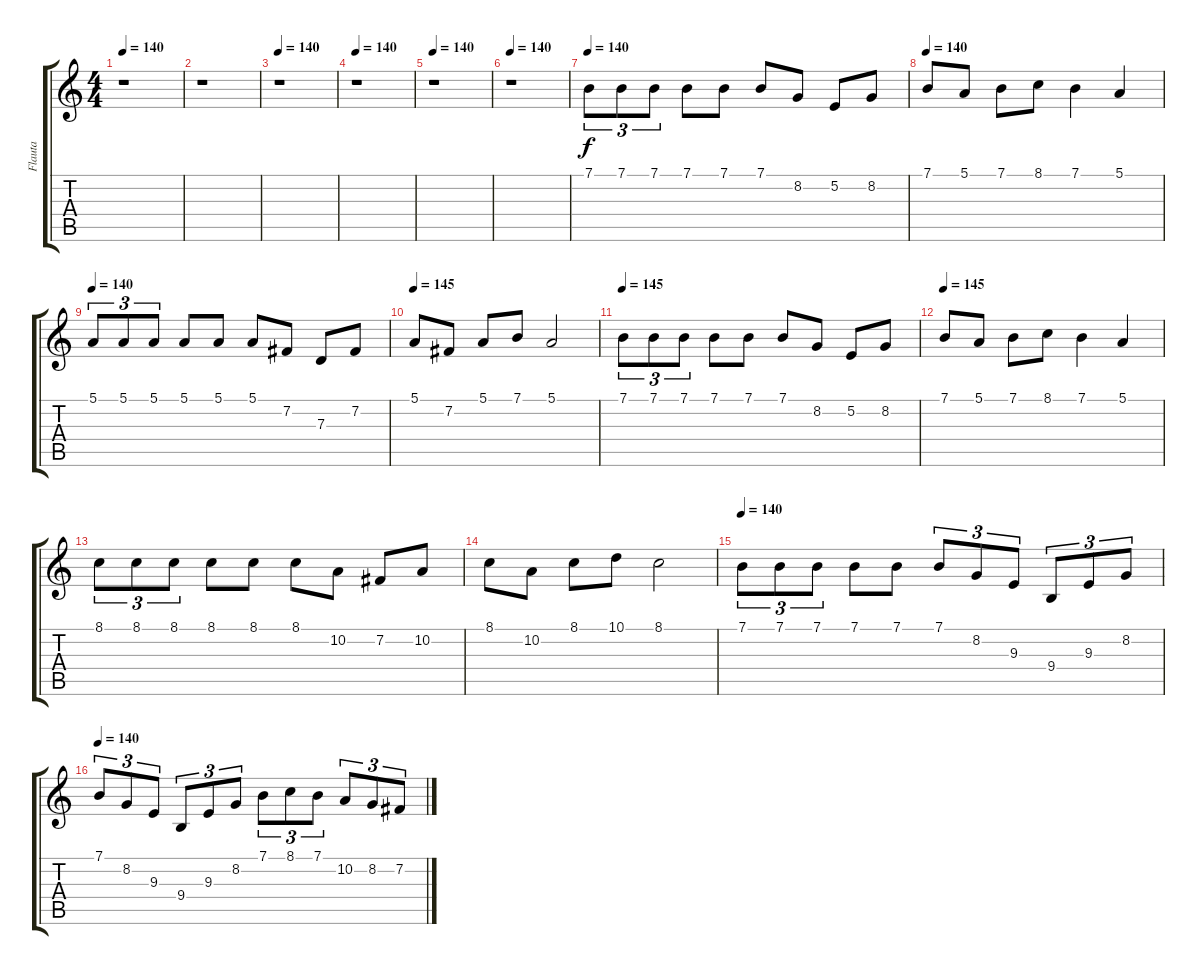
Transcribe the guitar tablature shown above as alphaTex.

\track ("Flauta" "Flauta") {instrument panflute}
\staff {score tabs}
\tuning (E4 B3 G3 D3 A2 E2) {hide}
\ts (4 4)
\tempo 140
\clef g2
\ks c
r.1{dy f} |
r.1 |
\tempo 145
\tempo 140
r.1 |
\tempo 140
r.1 |
\tempo 140
r.1 |
\tempo 140
r.1 |
\tempo 145
\tempo 140
7.1.8{tu (3 2)} 7.1.8{tu (3 2)} 7.1.8{tu (3 2)} 7.1.8 7.1.8 7.1.8 8.2.8 5.2.8 8.2.8 |
\tempo 145
\tempo 140
7.1.8 5.1.8 7.1.8 8.1.8 7.1.4 5.1.4 |
\tempo 145
\tempo 140
5.1.8{tu (3 2)} 5.1.8{tu (3 2)} 5.1.8{tu (3 2)} 5.1.8 5.1.8 5.1.8 7.2.8 7.3.8 7.2.8 |
\tempo 145
5.1.8 7.2.8 5.1.8 7.1.8 5.1.2 |
\tempo 145
7.1.8{tu (3 2)} 7.1.8{tu (3 2)} 7.1.8{tu (3 2)} 7.1.8 7.1.8 7.1.8 8.2.8 5.2.8 8.2.8 |
\tempo 145
7.1.8 5.1.8 7.1.8 8.1.8 7.1.4 5.1.4 |
8.1.8{tu (3 2)} 8.1.8{tu (3 2)} 8.1.8{tu (3 2)} 8.1.8 8.1.8 8.1.8 10.2.8 7.2.8 10.2.8 |
8.1.8 10.2.8 8.1.8 10.1.8 8.1.2 |
\tempo 145
\tempo 140
7.1.8{tu (3 2)} 7.1.8{tu (3 2)} 7.1.8{tu (3 2)} 7.1.8 7.1.8 7.1.8{tu (3 2)} 8.2.8{tu (3 2)} 9.3.8{tu (3 2)} 9.4.8{tu (3 2)} 9.3.8{tu (3 2)} 8.2.8{tu (3 2)} |
\tempo 145
\tempo 140
7.1.8{tu (3 2)} 8.2.8{tu (3 2)} 9.3.8{tu (3 2)} 9.4.8{tu (3 2)} 9.3.8{tu (3 2)} 8.2.8{tu (3 2)} 7.1.8{tu (3 2)} 8.1.8{tu (3 2)} 7.1.8{tu (3 2)} 10.2.8{tu (3 2)} 8.2.8{tu (3 2)} 7.2.8{tu (3 2)}
